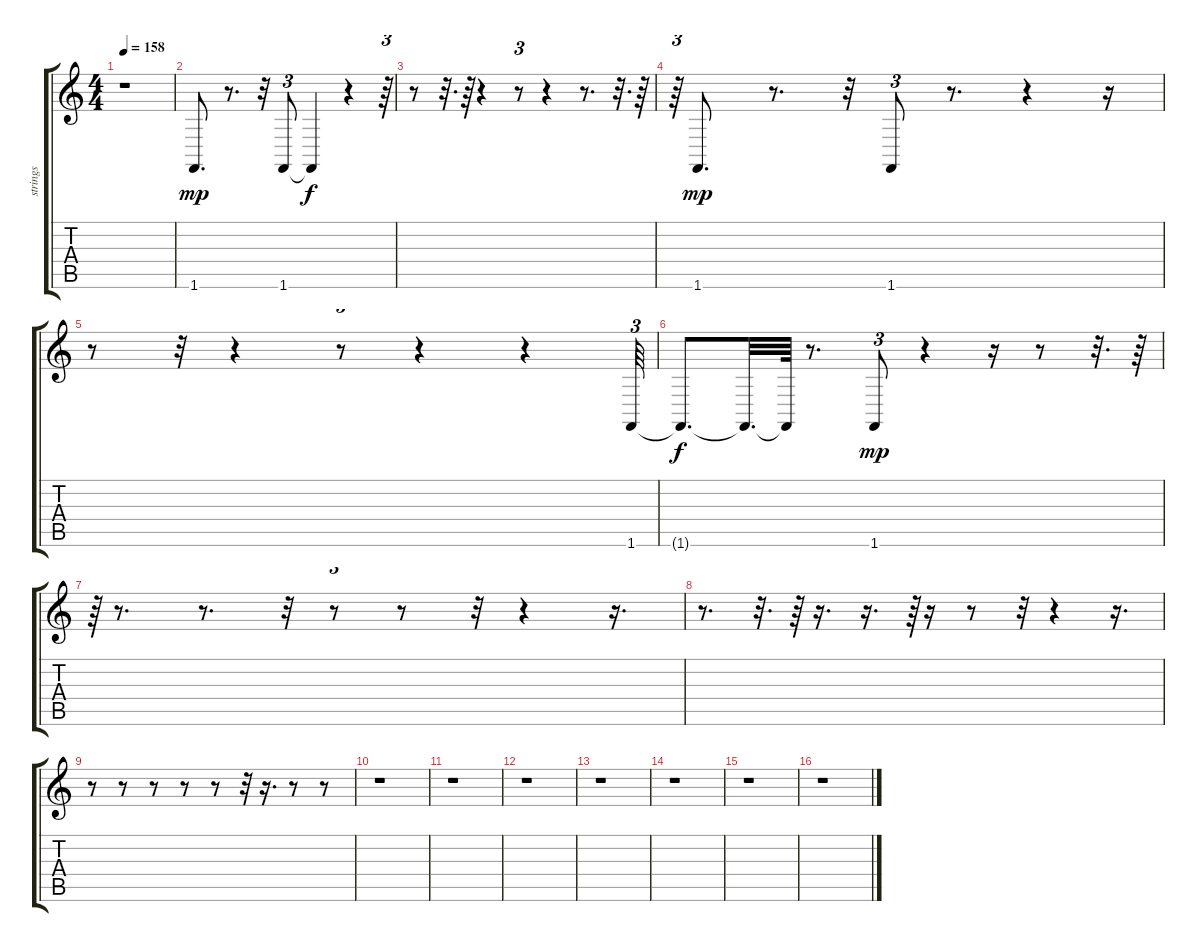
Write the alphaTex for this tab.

\track ("strings" "strings") {instrument stringensemble1}
\staff {score tabs}
\tuning (E4 B3 G3 D3 A2 E2) {hide}
\ts (4 4)
\tempo 158
\clef g2
\ks c
r.1{dy mp} |
1.6.8{d instrument stringensemble1} r.8{d} r.32 1.6.8{tu (3 2)} 1.6{t}.4{dy f} r.4 r.64{tu (3 2)} |
r.8 r.32{d} r.64 r.4 r.8{tu (3 2)} r.4 r.8{d} r.32{d} r.64 |
r.64{tu (3 2)} 1.6.8{d dy mp} r.8{d} r.32 1.6.8{tu (3 2)} r.8{d} r.4 r.16 |
r.8 r.32 r.4 r.8{tu (3 2)} r.4 r.4 1.6.64{tu (3 2)} |
1.6{t}.8{d dy f} 1.6{t}.32{d} 1.6{t}.64 r.8{d} 1.6.8{tu (3 2) dy mp} r.4 r.16 r.8 r.32{d} r.64 |
r.64{tu (3 2)} r.8{d} r.8{d} r.32 r.8{tu (3 2)} r.8 r.32 r.4 r.16{d} |
r.8{d} r.32{d} r.64 r.16{d} r.16{d} r.64{tu (3 2)} r.16 r.8 r.32 r.4 r.16{d} |
r.8 r.8 r.8 r.8 r.8 r.32 r.16{d} r.8 r.8 |
r.1 |
r.1 |
r.1 |
r.1 |
r.1 |
r.1 |
r.1
